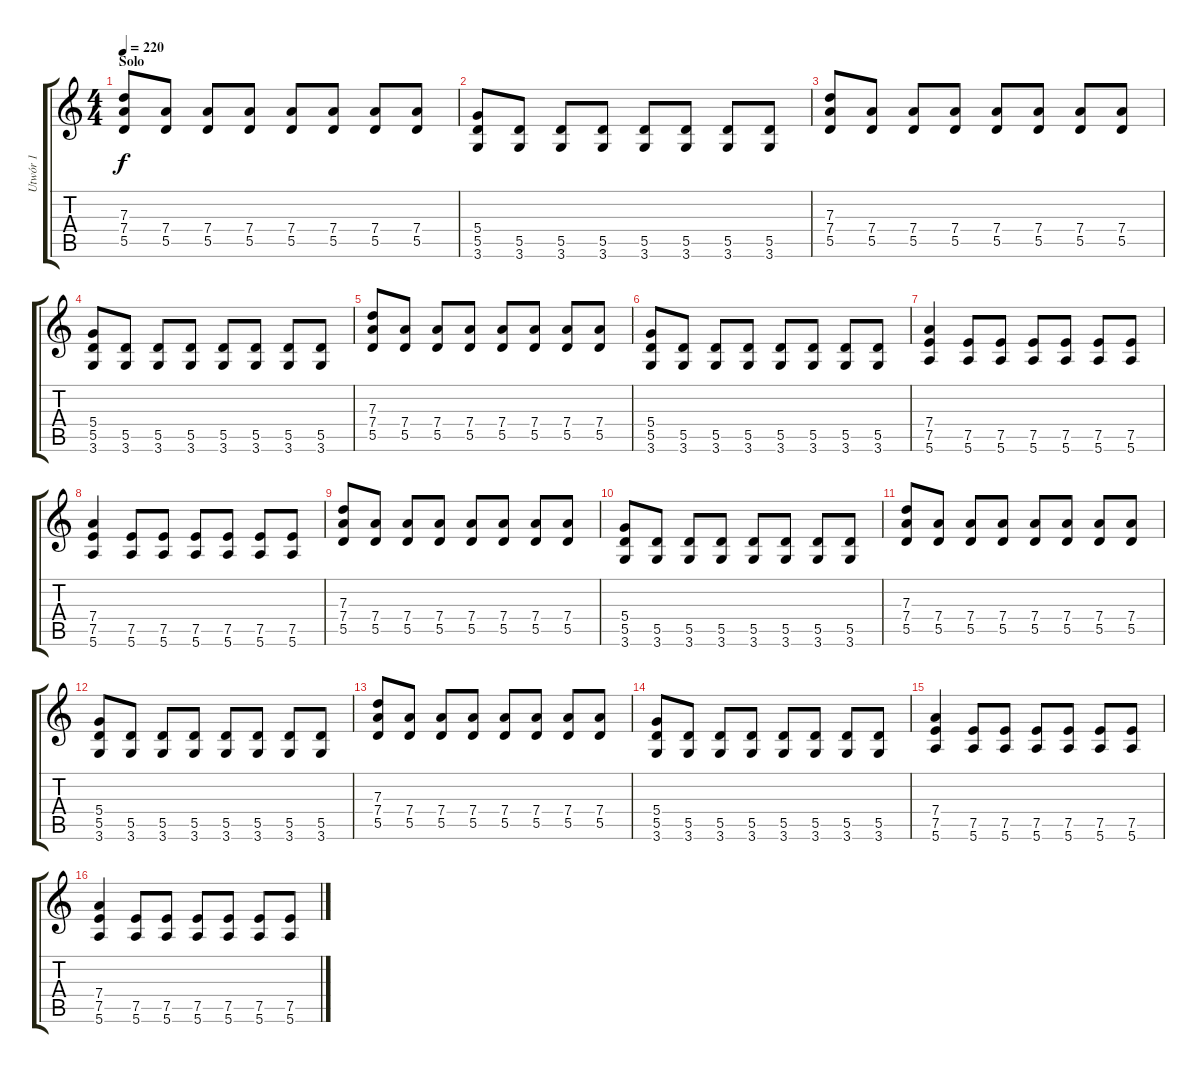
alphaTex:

\track ("Utwór 1" "Utwór 1") {instrument distortionguitar}
\staff {score tabs}
\tuning (E4 B3 G3 D3 A2 E2) {hide}
\ts (4 4)
\section ("" "Solo")
\tempo 220
\clef g2
\ks c
(7.3 7.4 5.5).8{dy f} (7.4 5.5).8 (7.4 5.5).8 (7.4 5.5).8 (7.4 5.5).8 (7.4 5.5).8 (7.4 5.5).8 (7.4 5.5).8 |
(5.4 5.5 3.6).8 (5.5 3.6).8 (5.5 3.6).8 (5.5 3.6).8 (5.5 3.6).8 (5.5 3.6).8 (5.5 3.6).8 (5.5 3.6).8 |
(7.3 7.4 5.5).8 (7.4 5.5).8 (7.4 5.5).8 (7.4 5.5).8 (7.4 5.5).8 (7.4 5.5).8 (7.4 5.5).8 (7.4 5.5).8 |
(5.4 5.5 3.6).8 (5.5 3.6).8 (5.5 3.6).8 (5.5 3.6).8 (5.5 3.6).8 (5.5 3.6).8 (5.5 3.6).8 (5.5 3.6).8 |
(7.3 7.4 5.5).8 (7.4 5.5).8 (7.4 5.5).8 (7.4 5.5).8 (7.4 5.5).8 (7.4 5.5).8 (7.4 5.5).8 (7.4 5.5).8 |
(5.4 5.5 3.6).8 (5.5 3.6).8 (5.5 3.6).8 (5.5 3.6).8 (5.5 3.6).8 (5.5 3.6).8 (5.5 3.6).8 (5.5 3.6).8 |
(7.4 7.5 5.6).4 (7.5 5.6).8 (7.5 5.6).8 (7.5 5.6).8 (7.5 5.6).8 (7.5 5.6).8 (7.5 5.6).8 |
(7.4 7.5 5.6).4 (7.5 5.6).8 (7.5 5.6).8 (7.5 5.6).8 (7.5 5.6).8 (7.5 5.6).8 (7.5 5.6).8 |
(7.3 7.4 5.5).8 (7.4 5.5).8 (7.4 5.5).8 (7.4 5.5).8 (7.4 5.5).8 (7.4 5.5).8 (7.4 5.5).8 (7.4 5.5).8 |
(5.4 5.5 3.6).8 (5.5 3.6).8 (5.5 3.6).8 (5.5 3.6).8 (5.5 3.6).8 (5.5 3.6).8 (5.5 3.6).8 (5.5 3.6).8 |
(7.3 7.4 5.5).8 (7.4 5.5).8 (7.4 5.5).8 (7.4 5.5).8 (7.4 5.5).8 (7.4 5.5).8 (7.4 5.5).8 (7.4 5.5).8 |
(5.4 5.5 3.6).8 (5.5 3.6).8 (5.5 3.6).8 (5.5 3.6).8 (5.5 3.6).8 (5.5 3.6).8 (5.5 3.6).8 (5.5 3.6).8 |
(7.3 7.4 5.5).8 (7.4 5.5).8 (7.4 5.5).8 (7.4 5.5).8 (7.4 5.5).8 (7.4 5.5).8 (7.4 5.5).8 (7.4 5.5).8 |
(5.4 5.5 3.6).8 (5.5 3.6).8 (5.5 3.6).8 (5.5 3.6).8 (5.5 3.6).8 (5.5 3.6).8 (5.5 3.6).8 (5.5 3.6).8 |
(7.4 7.5 5.6).4 (7.5 5.6).8 (7.5 5.6).8 (7.5 5.6).8 (7.5 5.6).8 (7.5 5.6).8 (7.5 5.6).8 |
(7.4 7.5 5.6).4 (7.5 5.6).8 (7.5 5.6).8 (7.5 5.6).8 (7.5 5.6).8 (7.5 5.6).8 (7.5 5.6).8
